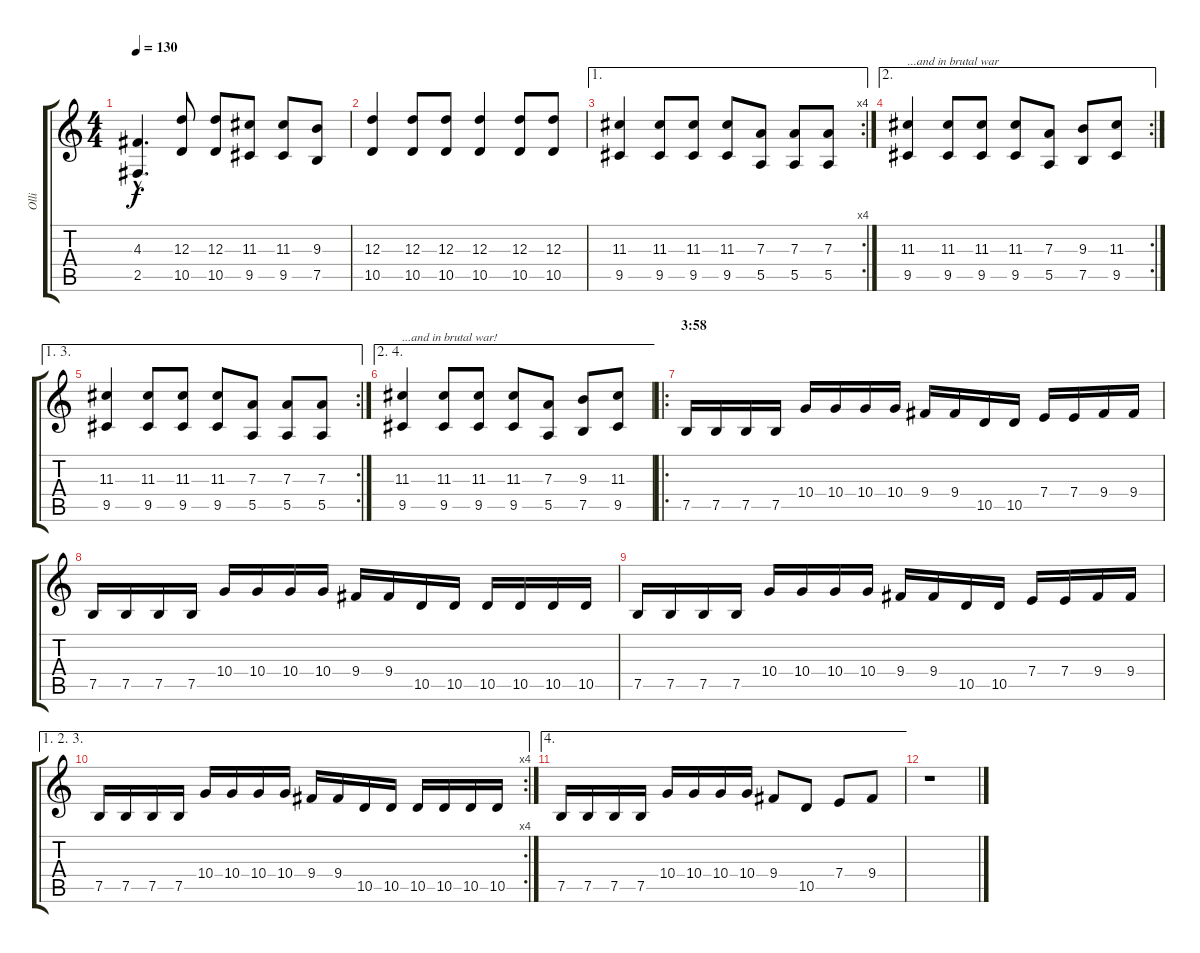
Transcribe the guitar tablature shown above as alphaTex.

\track ("Olli" "Olli") {instrument distortionguitar}
\staff {score tabs}
\tuning (B3 Gb3 D3 A2 E2 B1) {hide}
\ts (4 4)
\tempo 130
\clef g2
\ks c
(4.3{hac} 2.5{hac}).4{d dy f} (12.3 10.5).8 (12.3 10.5).8 (11.3 9.5).8 (11.3 9.5).8 (9.3 7.5).8 |
(12.3 10.5).4 (12.3 10.5).8 (12.3 10.5).8 (12.3 10.5).4 (12.3 10.5).8 (12.3 10.5).8 |
\ae 1
\rc 4
(11.3 9.5).4 (11.3 9.5).8 (11.3 9.5).8 (11.3 9.5).8 (7.3 5.5).8 (7.3 5.5).8 (7.3 5.5).8 |
\ae 2
\rc 2
(11.3 9.5).4{txt "...and in brutal war"} (11.3 9.5).8 (11.3 9.5).8 (11.3 9.5).8 (7.3 5.5).8 (9.3 7.5).8 (11.3 9.5).8 |
\ae (1 3)
\rc 2
(11.3 9.5).4 (11.3 9.5).8 (11.3 9.5).8 (11.3 9.5).8 (7.3 5.5).8 (7.3 5.5).8 (7.3 5.5).8 |
\ae (2 4)
(11.3 9.5).4{txt "...and in brutal war!"} (11.3 9.5).8 (11.3 9.5).8 (11.3 9.5).8 (7.3 5.5).8 (9.3 7.5).8 (11.3 9.5).8 |
\ro
\section ("" "3:58")
7.5.16 7.5.16 7.5.16 7.5.16 10.4.16 10.4.16 10.4.16 10.4.16 9.4.16 9.4.16 10.5.16 10.5.16 7.4.16 7.4.16 9.4.16 9.4.16 |
7.5.16 7.5.16 7.5.16 7.5.16 10.4.16 10.4.16 10.4.16 10.4.16 9.4.16 9.4.16 10.5.16 10.5.16 10.5.16 10.5.16 10.5.16 10.5.16 |
7.5.16 7.5.16 7.5.16 7.5.16 10.4.16 10.4.16 10.4.16 10.4.16 9.4.16 9.4.16 10.5.16 10.5.16 7.4.16 7.4.16 9.4.16 9.4.16 |
\ae (1 2 3)
\rc 4
7.5.16 7.5.16 7.5.16 7.5.16 10.4.16 10.4.16 10.4.16 10.4.16 9.4.16 9.4.16 10.5.16 10.5.16 10.5.16 10.5.16 10.5.16 10.5.16 |
\ae 4
7.5.16 7.5.16 7.5.16 7.5.16 10.4.16 10.4.16 10.4.16 10.4.16 9.4.8 10.5.8 7.4.8 9.4.8 |
r.1
